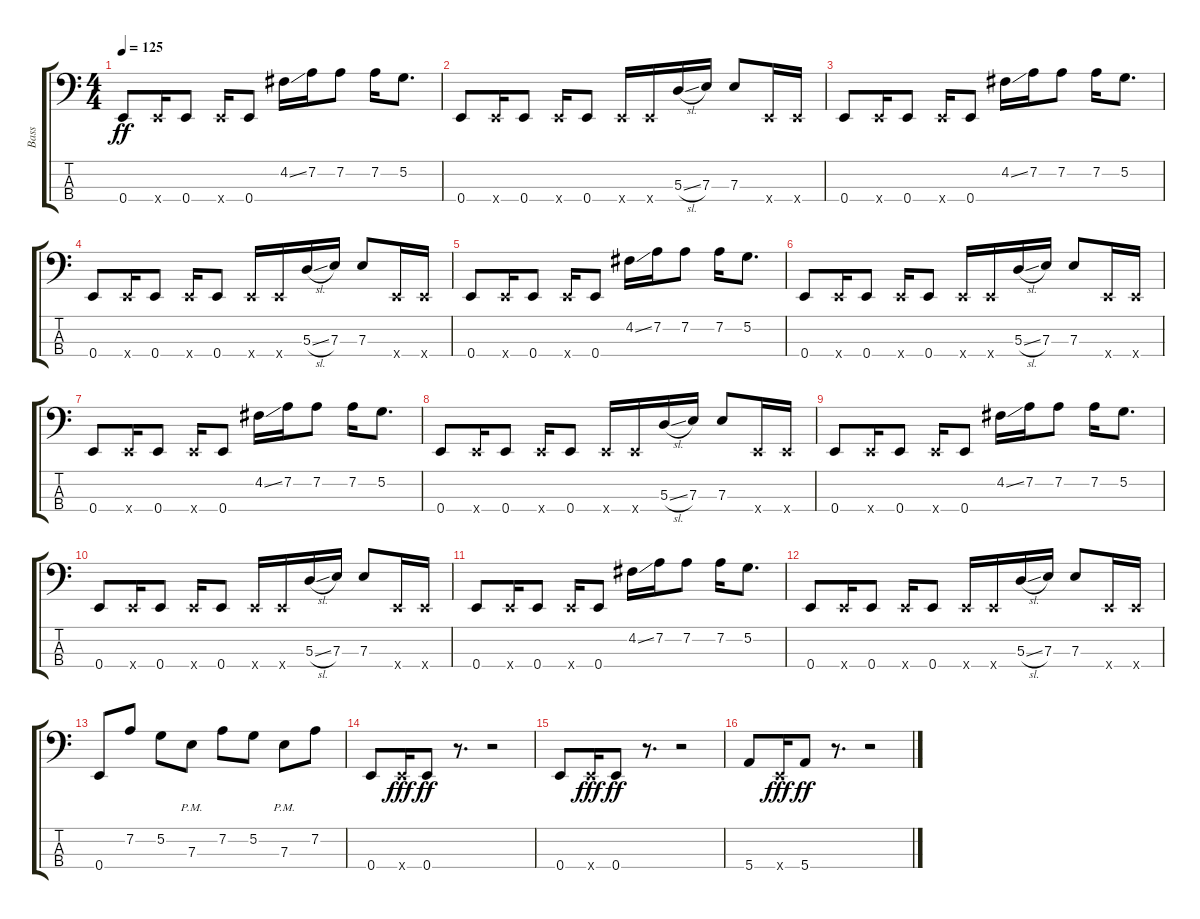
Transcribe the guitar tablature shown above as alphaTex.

\track ("Bass" "Bass") {instrument electricbassfinger}
\staff {score tabs}
\tuning (G2 D2 A1 E1) {hide}
\ts (4 4)
\tempo 125
\clef f4
\ks c
0.4.8{dy ff} 0.4{x}.16 0.4.8 0.4{x}.16 0.4.8 4.2{ss}.16 7.2.16 7.2.8 7.2.16 5.2.8{d} |
0.4.8 0.4{x}.16 0.4.8 0.4{x}.16 0.4.8 0.4{x}.16 0.4{x}.16 5.3{sl}.16 7.3.16 7.3.8 0.4{x}.16 0.4{x}.16 |
0.4.8 0.4{x}.16 0.4.8 0.4{x}.16 0.4.8 4.2{ss}.16 7.2.16 7.2.8 7.2.16 5.2.8{d} |
0.4.8 0.4{x}.16 0.4.8 0.4{x}.16 0.4.8 0.4{x}.16 0.4{x}.16 5.3{sl}.16 7.3.16 7.3.8 0.4{x}.16 0.4{x}.16 |
0.4.8 0.4{x}.16 0.4.8 0.4{x}.16 0.4.8 4.2{ss}.16 7.2.16 7.2.8 7.2.16 5.2.8{d} |
0.4.8 0.4{x}.16 0.4.8 0.4{x}.16 0.4.8 0.4{x}.16 0.4{x}.16 5.3{sl}.16 7.3.16 7.3.8 0.4{x}.16 0.4{x}.16 |
0.4.8 0.4{x}.16 0.4.8 0.4{x}.16 0.4.8 4.2{ss}.16 7.2.16 7.2.8 7.2.16 5.2.8{d} |
0.4.8 0.4{x}.16 0.4.8 0.4{x}.16 0.4.8 0.4{x}.16 0.4{x}.16 5.3{sl}.16 7.3.16 7.3.8 0.4{x}.16 0.4{x}.16 |
0.4.8 0.4{x}.16 0.4.8 0.4{x}.16 0.4.8 4.2{ss}.16 7.2.16 7.2.8 7.2.16 5.2.8{d} |
0.4.8 0.4{x}.16 0.4.8 0.4{x}.16 0.4.8 0.4{x}.16 0.4{x}.16 5.3{sl}.16 7.3.16 7.3.8 0.4{x}.16 0.4{x}.16 |
0.4.8 0.4{x}.16 0.4.8 0.4{x}.16 0.4.8 4.2{ss}.16 7.2.16 7.2.8 7.2.16 5.2.8{d} |
0.4.8 0.4{x}.16 0.4.8 0.4{x}.16 0.4.8 0.4{x}.16 0.4{x}.16 5.3{sl}.16 7.3.16 7.3.8 0.4{x}.16 0.4{x}.16 |
0.4.8{balance 16} 7.2.8{balance 0} 5.2.8 7.3{pm}.8 7.2.8{balance 16} 5.2.8 7.3{pm}.8 7.2.8 |
0.4.8{balance 8} 0.4{x}.16{dy fff} 0.4.8{dy ff} r.8{d} r.2 |
0.4.8 0.4{x}.16{dy fff} 0.4.8{dy ff} r.8{d} r.2 |
5.4.8 0.4{x}.16{dy fff} 5.4.8{dy ff} r.8{d} r.2
